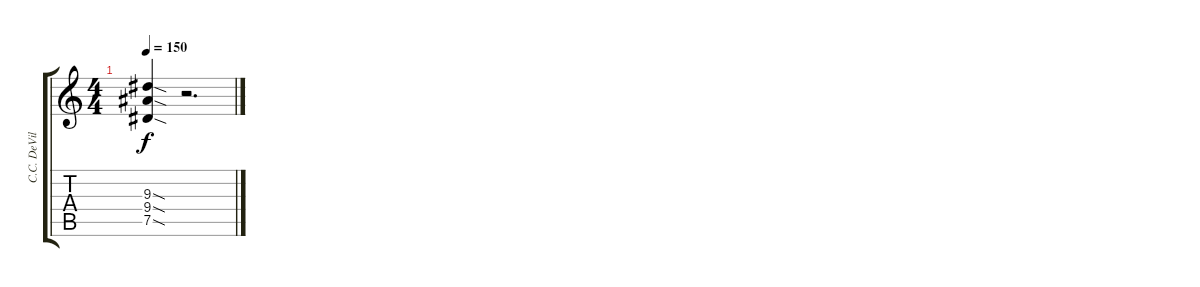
\track ("C.C. DeVille - Rhytm" "C.C. DeVil") {instrument overdrivenguitar}
\staff {score tabs}
\tuning (Eb4 Bb3 Gb3 Db3 Ab2 Eb2) {hide}
\ts (4 4)
\tempo 150
\clef g2
\ks c
(9.3{sod t} 9.4{sod t} 7.5{sod t}).4{dy f} r.2{d}
